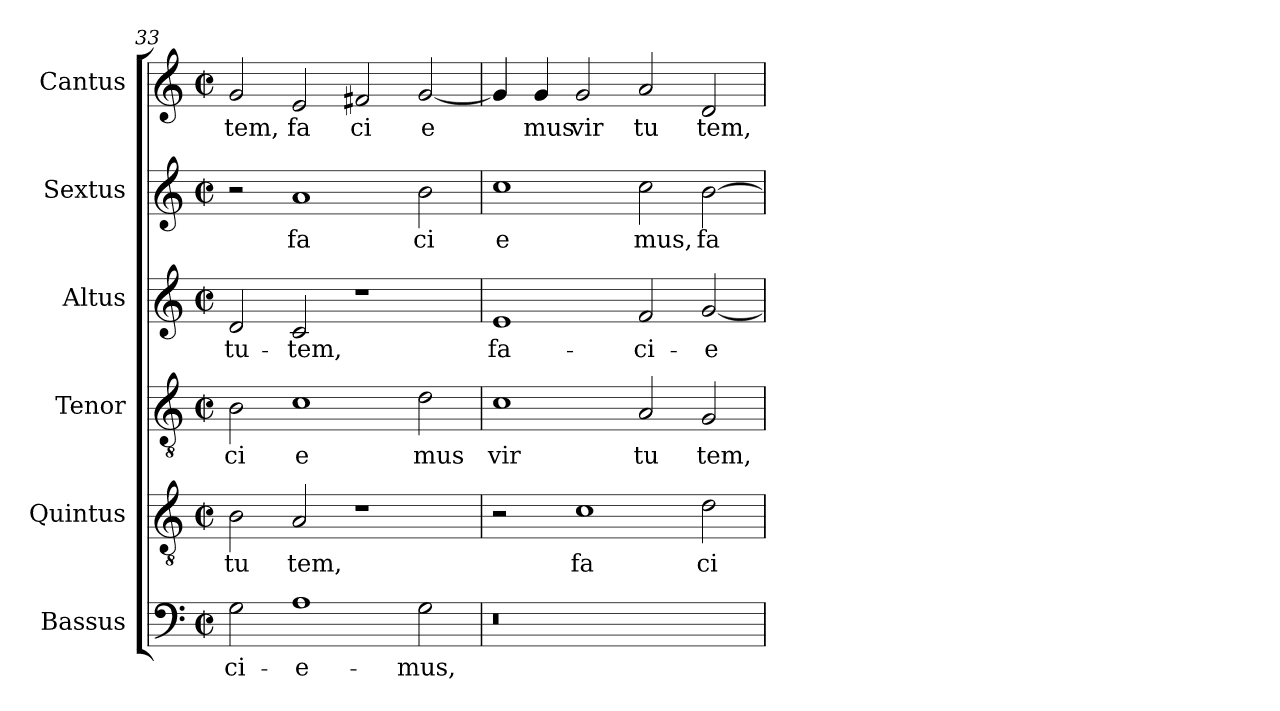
**kern	**text	**kern	**text	**kern	**text	**kern	**text	**kern	**text	**kern	**text
*part6	*part6	*part5	*part5	*part4	*part4	*part3	*part3	*part2	*part2	*part1	*part1
*staff6	*staff6	*staff5	*staff5	*staff4	*staff4	*staff3	*staff3	*staff2	*staff2	*staff1	*staff1
*I"Bassus	*	*I"Quintus	*	*I"Tenor	*	*I"Altus	*	*I"Sextus	*	*I"Cantus	*
*clefF4	*	*clefGv2	*	*clefGv2	*	*clefG2	*	*clefG2	*	*clefG2	*
*M2/2	*	*M2/2	*	*M2/2	*	*M2/2	*	*M2/2	*	*M2/2	*
*met(c|)	*	*met(c|)	*	*met(c|)	*	*met(c|)	*	*met(c|)	*	*met(c|)	*
=33	=33	=33	=33	=33	=33	=33	=33	=33	=33	=33	=33
!	!LO:LY:b:cj	!	!LO:LY:b:cj	!	!LO:LY:b:cj	!	!LO:LY:b:cj	!	!	!	!LO:LY:b:cj
2G\	-ci-	2B\	tu	2B\	ci	2d/	-tu-	2r	.	2g/	tem,
!	!LO:LY:b:cj	!	!LO:LY:b:cj	!	!LO:LY:b:cj	!	!LO:LY:b:cj	!	!LO:LY:b:cj	!	!LO:LY:b:cj
1A	-e-	2A/	tem,	1c	e	2c/	-tem,	1a	fa	2e/	fa
!	!	!	!	!	!	!	!	!	!	!	!LO:LY:b:cj
.	.	1r	.	.	.	1r	.	.	.	2f#X/	ci
!	!LO:LY:b:cj	!	!	!	!LO:LY:b:cj	!	!	!	!LO:LY:b:cj	!	!LO:LY:b:cj
2G\	-mus,	.	.	2d\	mus	.	.	2b\	ci	[<2g/	e
=34	=34	=34	=34	=34	=34	=34	=34	=34	=34	=34	=34
!	!	!	!	!	!LO:LY:b:cj	!	!LO:LY:b:cj	!	!LO:LY:b:cj	!	!
0r	.	2r	.	1c	vir	1e	fa-	1cc	e	4g/]	.
!	!	!	!	!	!	!	!	!	!	!	!LO:LY:b:cj
.	.	.	.	.	.	.	.	.	.	4g/	mus
!	!	!	!LO:LY:b:cj	!	!	!	!	!	!	!	!LO:LY:b:cj
.	.	1c	fa	.	.	.	.	.	.	2g/	vir
!	!	!	!	!	!LO:LY:b:cj	!	!LO:LY:b:cj	!	!LO:LY:b:cj	!	!LO:LY:b:cj
.	.	.	.	2A/	tu	2f/	-ci-	2cc\	mus,	2a/	tu
!	!	!	!LO:LY:b:cj	!	!LO:LY:b:cj	!	!LO:LY:b:cj	!	!LO:LY:b:cj	!	!LO:LY:b:cj
.	.	2d\	ci	2G/	tem,	[<2g/	-e-	[>2b\	fa	2d/	tem,
=	=	=	=	=	=	=	=	=	=	=	=
*-	*-	*-	*-	*-	*-	*-	*-	*-	*-	*-	*-
